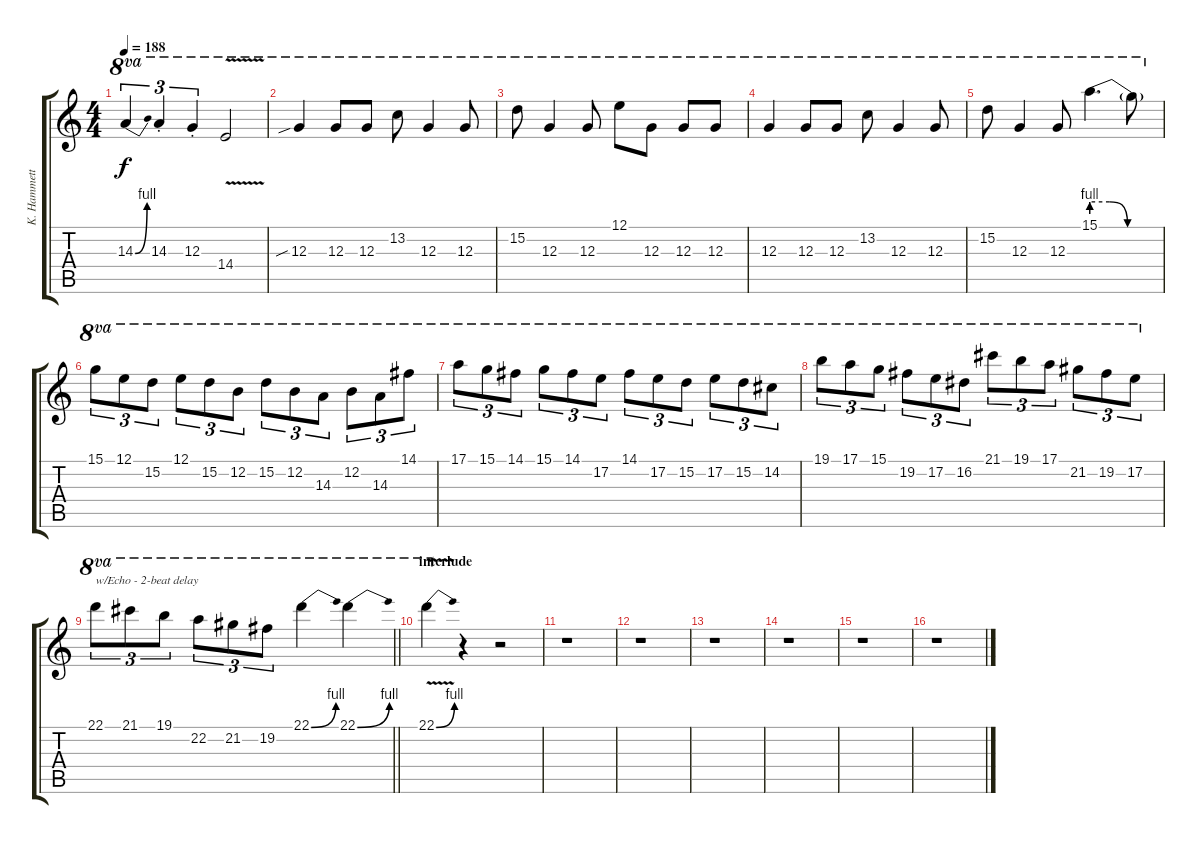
\track ("K. Hammett - Lead guitar" "K. Hammett") {instrument distortionguitar}
\staff {score tabs}
\tuning (E4 B3 G3 D3 A2 E2) {hide}
\ts (4 4)
\tempo 188
\clef g2
\ks c
14.3{be (bend 0 0 60 4)}.4{tu (3 2) ot 8va dy f} 14.3{st}.4{tu (3 2) ot 8va} 12.3{st}.4{tu (3 2) ot 8va} 14.4{v}.2{ot 8va} |
12.3{sib}.4{ot 8va} 12.3.8{ot 8va} 12.3.8{ot 8va} 13.2.8{ot 8va} 12.3.4{ot 8va} 12.3.8{ot 8va} |
15.2.8{ot 8va} 12.3.4{ot 8va} 12.3.8{ot 8va} 12.1.8{ot 8va} 12.3.8{ot 8va} 12.3.8{ot 8va} 12.3.8{ot 8va} |
12.3.4{ot 8va} 12.3.8{ot 8va} 12.3.8{ot 8va} 13.2.8{ot 8va} 12.3.4{ot 8va} 12.3.8{ot 8va} |
15.2.8{ot 8va} 12.3.4{ot 8va} 12.3.8{ot 8va} 15.1{be (custom 0 4 15 4 30 0 60 0)}.4{d ot 8va} 15.1{t}.8{ot 8va} |
15.1.8{tu (3 2) ot 8va} 12.1.8{tu (3 2) ot 8va} 15.2.8{tu (3 2) ot 8va} 12.1.8{tu (3 2) ot 8va} 15.2.8{tu (3 2) ot 8va} 12.2.8{tu (3 2) ot 8va} 15.2.8{tu (3 2) ot 8va} 12.2.8{tu (3 2) ot 8va} 14.3.8{tu (3 2) ot 8va} 12.2.8{tu (3 2) ot 8va} 14.3.8{tu (3 2) ot 8va} 14.1.8{tu (3 2) ot 8va} |
17.1.8{tu (3 2) ot 8va} 15.1.8{tu (3 2) ot 8va} 14.1.8{tu (3 2) ot 8va} 15.1.8{tu (3 2) ot 8va} 14.1.8{tu (3 2) ot 8va} 17.2.8{tu (3 2) ot 8va} 14.1.8{tu (3 2) ot 8va} 17.2.8{tu (3 2) ot 8va} 15.2.8{tu (3 2) ot 8va} 17.2.8{tu (3 2) ot 8va} 15.2.8{tu (3 2) ot 8va} 14.2.8{tu (3 2) ot 8va} |
19.1.8{tu (3 2) ot 8va} 17.1.8{tu (3 2) ot 8va} 15.1.8{tu (3 2) ot 8va} 19.2.8{tu (3 2) ot 8va} 17.2.8{tu (3 2) ot 8va} 16.2.8{tu (3 2) ot 8va} 21.1.8{tu (3 2) ot 8va} 19.1.8{tu (3 2) ot 8va} 17.1.8{tu (3 2) ot 8va} 21.2.8{tu (3 2) ot 8va} 19.2.8{tu (3 2) ot 8va} 17.2.8{tu (3 2) ot 8va} |
\barLineRight lightlight
22.1.8{tu (3 2) ot 8va txt "w/Echo - 2-beat delay"} 21.1.8{tu (3 2) ot 8va} 19.1.8{tu (3 2) ot 8va} 22.2.8{tu (3 2) ot 8va} 21.2.8{tu (3 2) ot 8va} 19.2.8{tu (3 2) ot 8va} 22.1{be (bend 0 0 60 4)}.4{ot 8va} 22.1{be (bend 0 0 60 4)}.4{ot 8va} |
\section ("" "interlude")
22.1{be (bend 0 0 60 4) v}.4{ot 8va} r.4 r.2 |
r.1 |
r.1 |
r.1 |
r.1 |
r.1 |
r.1
